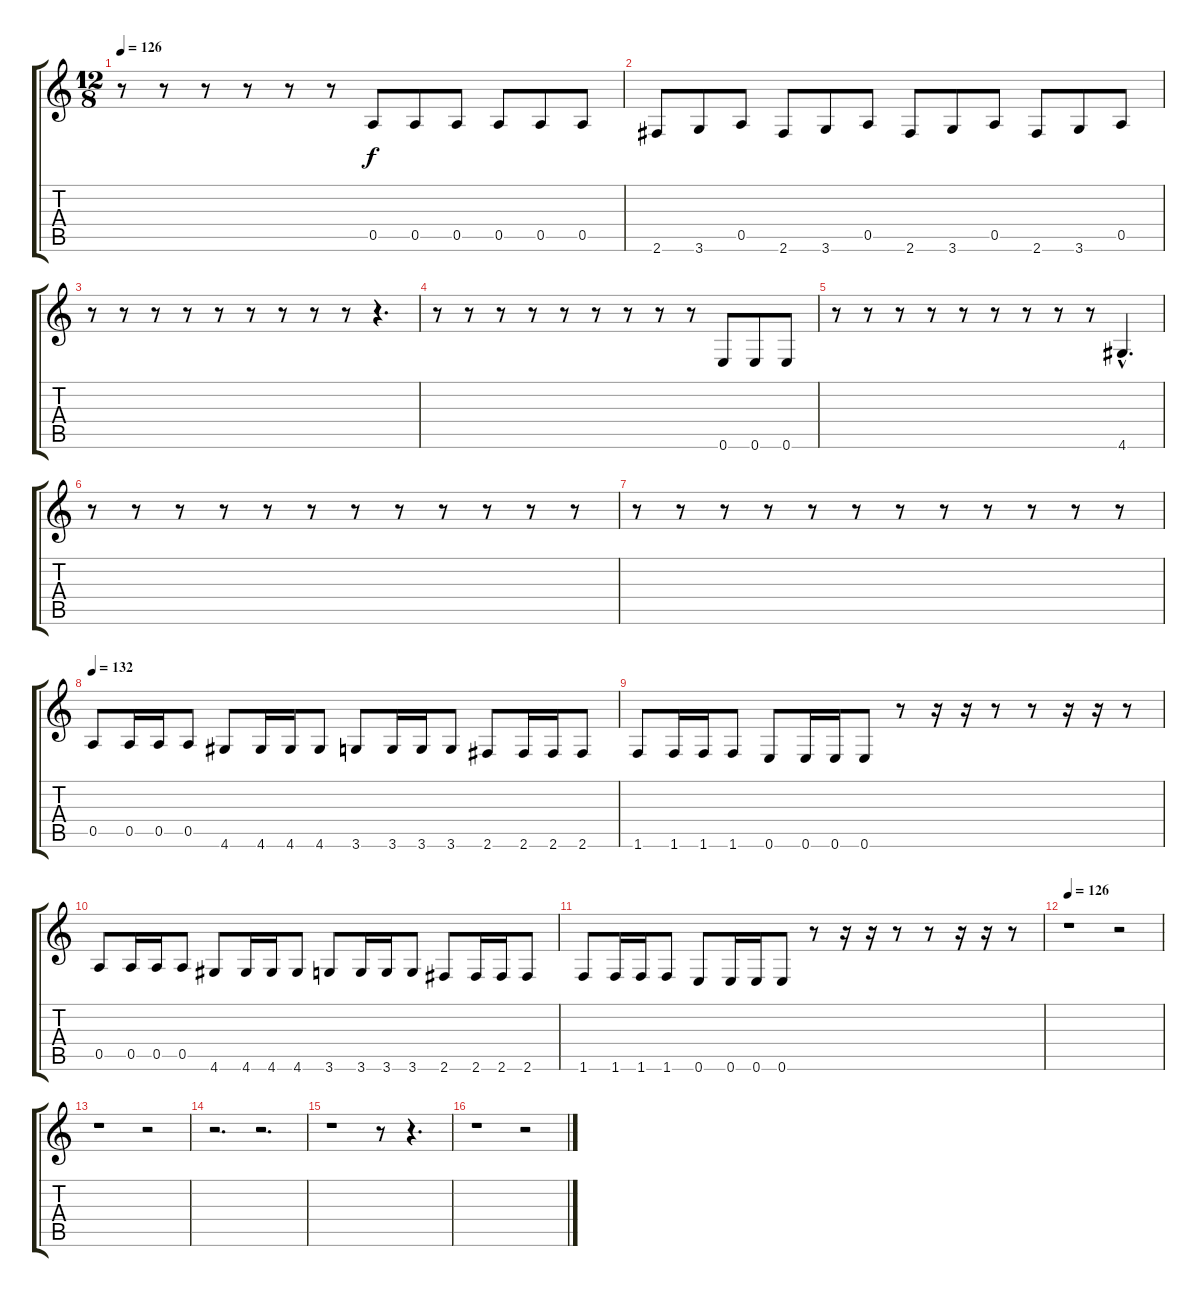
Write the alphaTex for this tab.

\track "" {instrument electricbasspick}
\staff {score tabs}
\tuning (E4 B3 G3 D3 A2 E2) {hide}
\ts (12 8)
\tempo 126
\clef g2
\ks c
r.8{dy f} r.8 r.8 r.8 r.8 r.8 0.5.8 0.5.8 0.5.8 0.5.8 0.5.8 0.5.8 |
2.6.8 3.6.8 0.5.8 2.6.8 3.6.8 0.5.8 2.6.8 3.6.8 0.5.8 2.6.8 3.6.8 0.5.8 |
r.8 r.8 r.8 r.8 r.8 r.8 r.8 r.8 r.8 r.4{d} |
r.8 r.8 r.8 r.8 r.8 r.8 r.8 r.8 r.8 0.6.8 0.6.8 0.6.8 |
r.8 r.8 r.8 r.8 r.8 r.8 r.8 r.8 r.8 4.6{hac}.4{d} |
r.8 r.8 r.8 r.8 r.8 r.8 r.8 r.8 r.8 r.8 r.8 r.8 |
r.8 r.8 r.8 r.8 r.8 r.8 r.8 r.8 r.8 r.8 r.8 r.8 |
\tempo 132
0.5.8 0.5.16 0.5.16 0.5.8 4.6.8 4.6.16 4.6.16 4.6.8 3.6.8 3.6.16 3.6.16 3.6.8 2.6.8 2.6.16 2.6.16 2.6.8 |
1.6.8 1.6.16 1.6.16 1.6.8 0.6.8 0.6.16 0.6.16 0.6.8 r.8 r.16 r.16 r.8 r.8 r.16 r.16 r.8 |
0.5.8 0.5.16 0.5.16 0.5.8 4.6.8 4.6.16 4.6.16 4.6.8 3.6.8 3.6.16 3.6.16 3.6.8 2.6.8 2.6.16 2.6.16 2.6.8 |
1.6.8 1.6.16 1.6.16 1.6.8 0.6.8 0.6.16 0.6.16 0.6.8 r.8 r.16 r.16 r.8 r.8 r.16 r.16 r.8 |
\tempo 126
r.1 r.2 |
r.1 r.2 |
r.2{d} r.2{d} |
r.1 r.8 r.4{d} |
r.1 r.2
